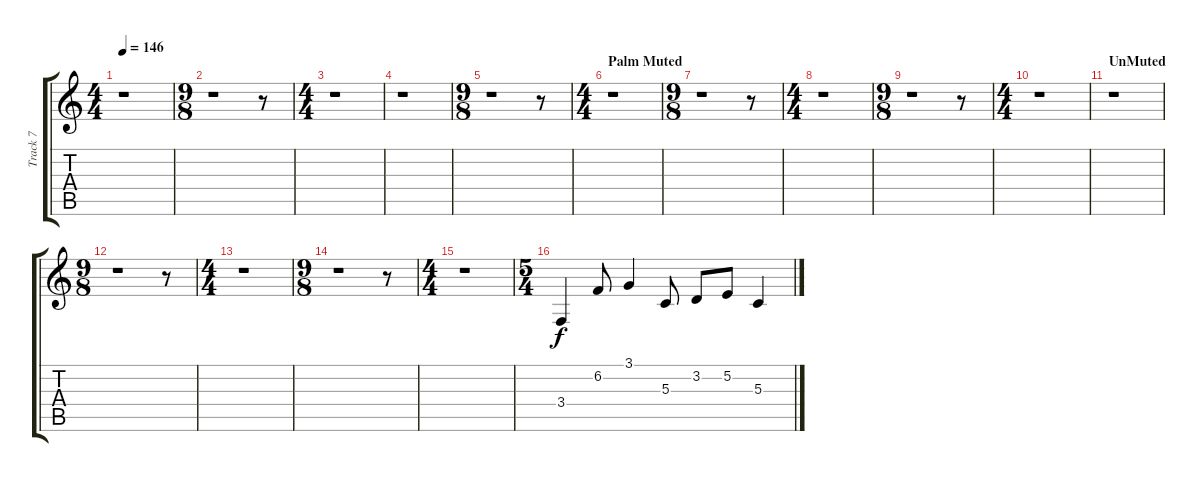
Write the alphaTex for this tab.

\track ("Track 7" "Track 7") {instrument acousticgrandpiano}
\staff {score tabs}
\tuning (E4 B3 G3 D3 A2 E2) {hide}
\ts (4 4)
\tempo 146
\clef g2
\ks c
r.1{dy f} |
\ts (9 8)
r.1 r.8 |
\ts (4 4)
r.1 |
r.1 |
\ts (9 8)
r.1 r.8 |
\ts (4 4)
\section ("" "Palm Muted")
r.1 |
\ts (9 8)
r.1 r.8 |
\ts (4 4)
r.1 |
\ts (9 8)
r.1 r.8 |
\ts (4 4)
r.1 |
\section ("" "UnMuted")
r.1 |
\ts (9 8)
r.1 r.8 |
\ts (4 4)
r.1 |
\ts (9 8)
r.1 r.8 |
\ts (4 4)
r.1 |
\ts (5 4)
3.4.4 6.2.8 3.1.4 5.3.8 3.2.8 5.2.8 5.3.4
